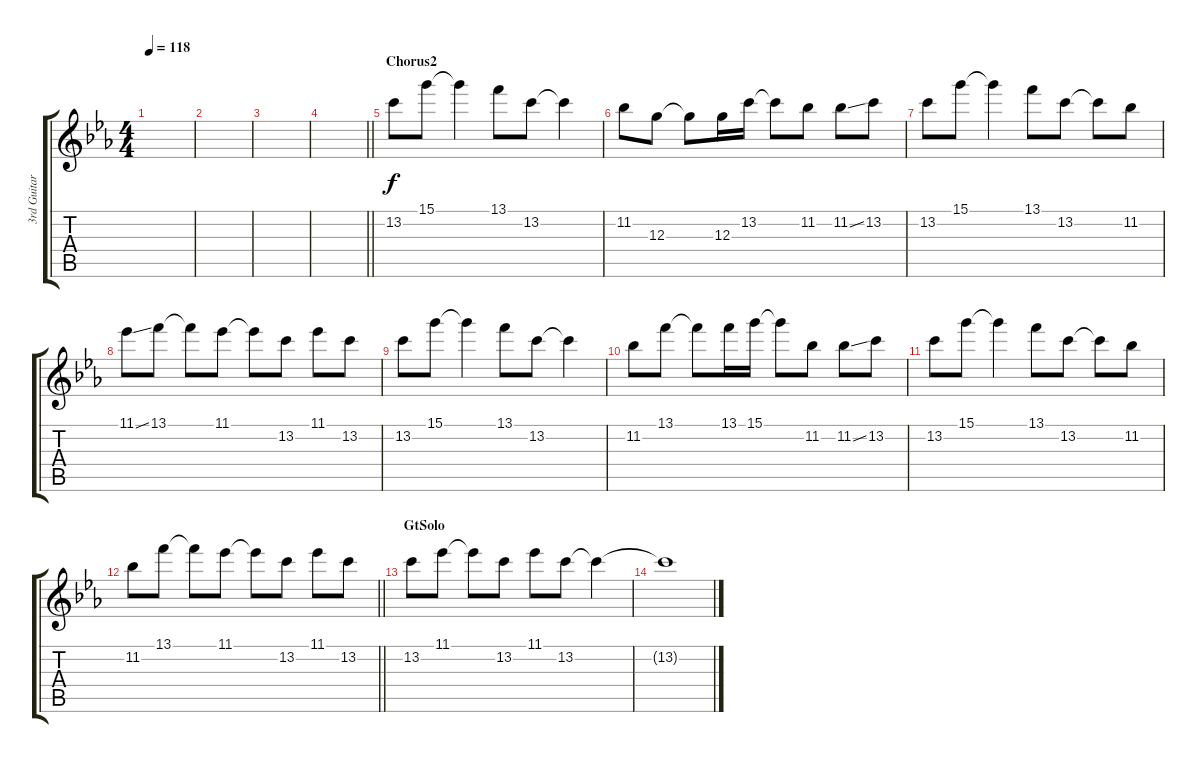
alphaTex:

\track ("3rd Guitar" "3rd Guitar") {instrument distortionguitar}
\staff {score tabs}
\tuning (E4 B3 G3 D3 A2 E2) {hide}
\ts (4 4)
\tempo 118
\clef g2
\ks cminor
|
|
|
\barLineRight lightlight
|
\section ("" "Chorus2")
13.2.8 15.1.8 15.1{t}.4 13.1.8 13.2.8 13.2{t}.4 |
11.2.8 12.3.8 12.3{t}.8 12.3.16 13.2.16 13.2{t}.8 11.2.8 11.2{ss}.8 13.2.8 |
13.2.8 15.1.8 15.1{t}.4 13.1.8 13.2.8 13.2{t}.8 11.2.8 |
11.1{ss}.8 13.1.8 13.1{t}.8 11.1.8 11.1{t}.8 13.2.8 11.1.8 13.2.8 |
13.2.8 15.1.8 15.1{t}.4 13.1.8 13.2.8 13.2{t}.4 |
11.2.8 13.1.8 13.1{t}.8 13.1.16 15.1.16 15.1{t}.8 11.2.8 11.2{ss}.8 13.2.8 |
13.2.8 15.1.8 15.1{t}.4 13.1.8 13.2.8 13.2{t}.8 11.2.8 |
\barLineRight lightlight
11.2.8 13.1.8 13.1{t}.8 11.1.8 11.1{t}.8 13.2.8 11.1.8 13.2.8 |
\section ("" "GtSolo")
13.2.8 11.1.8 11.1{t}.8 13.2.8 11.1.8 13.2.8 13.2{t}.4 |
13.2{t}.1
